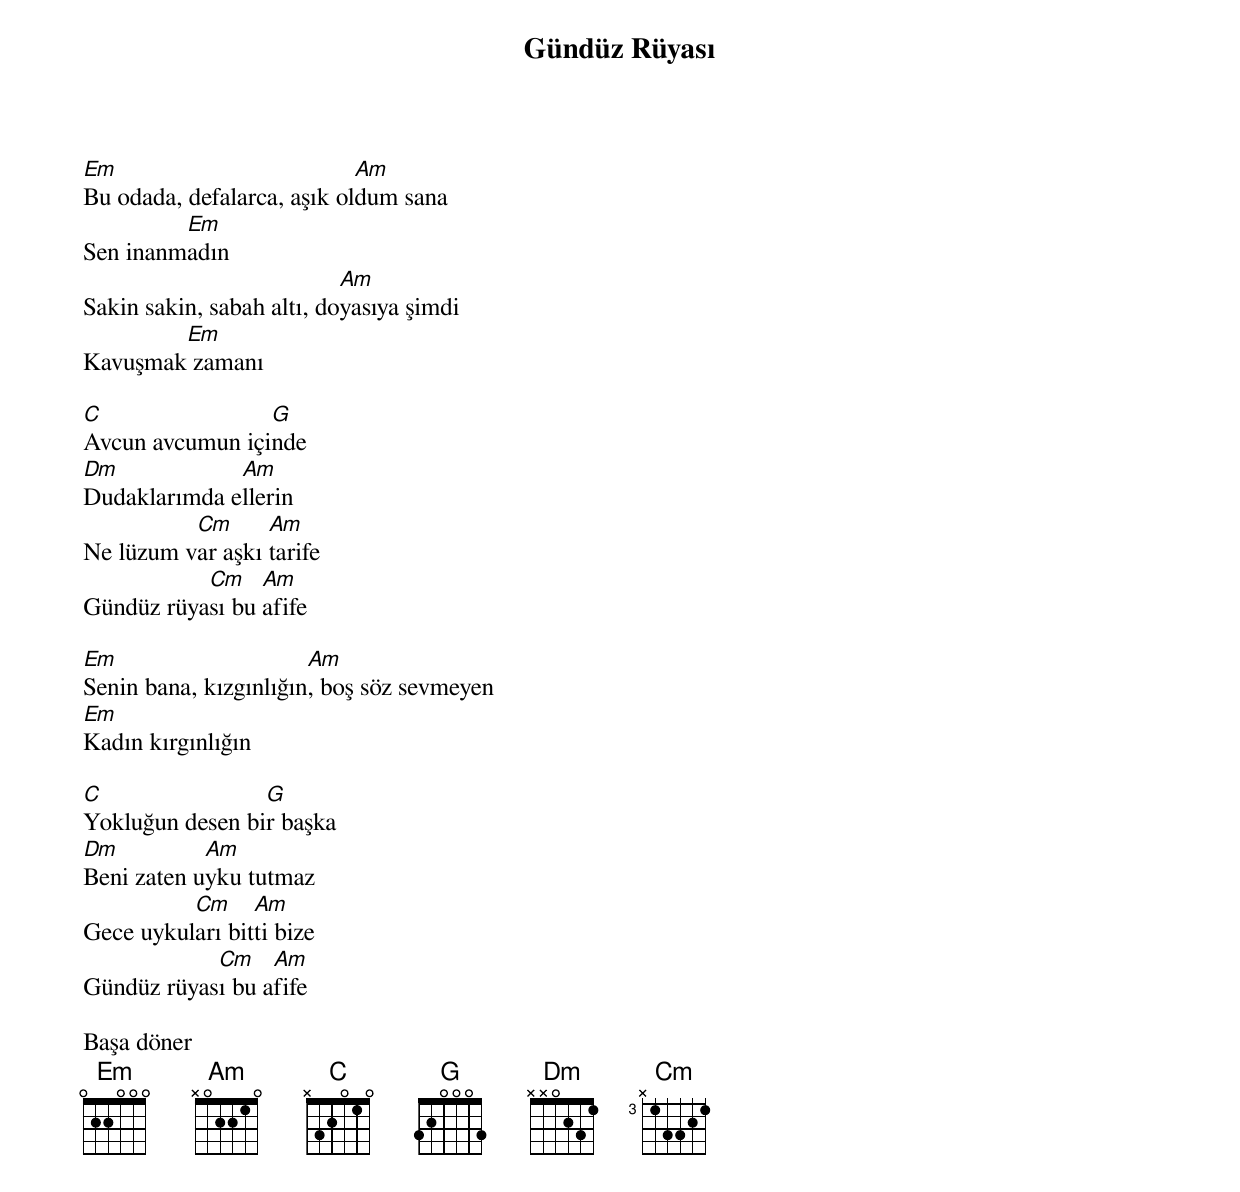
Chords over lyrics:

{title: Gündüz Rüyası}
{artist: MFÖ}

Em                          Am
Bu odada, defalarca, aşık oldum sana
         Em
Sen inanmadın
                           Am
Sakin sakin, sabah altı, doyasıya şimdi
        Em
Kavuşmak zamanı

C                G
Avcun avcumun içinde
Dm            Am
Dudaklarımda ellerin
          Cm      Am
Ne lüzum var aşkı tarife
           Cm    Am
Gündüz rüyası bu afife

Em                     Am
Senin bana, kızgınlığın, boş söz sevmeyen
Em
Kadın kırgınlığın

C                G
Yokluğun desen bir başka
Dm          Am
Beni zaten uyku tutmaz
          Cm     Am
Gece uykuları bitti bize
            Cm    Am
Gündüz rüyası bu afife

Başa döner
